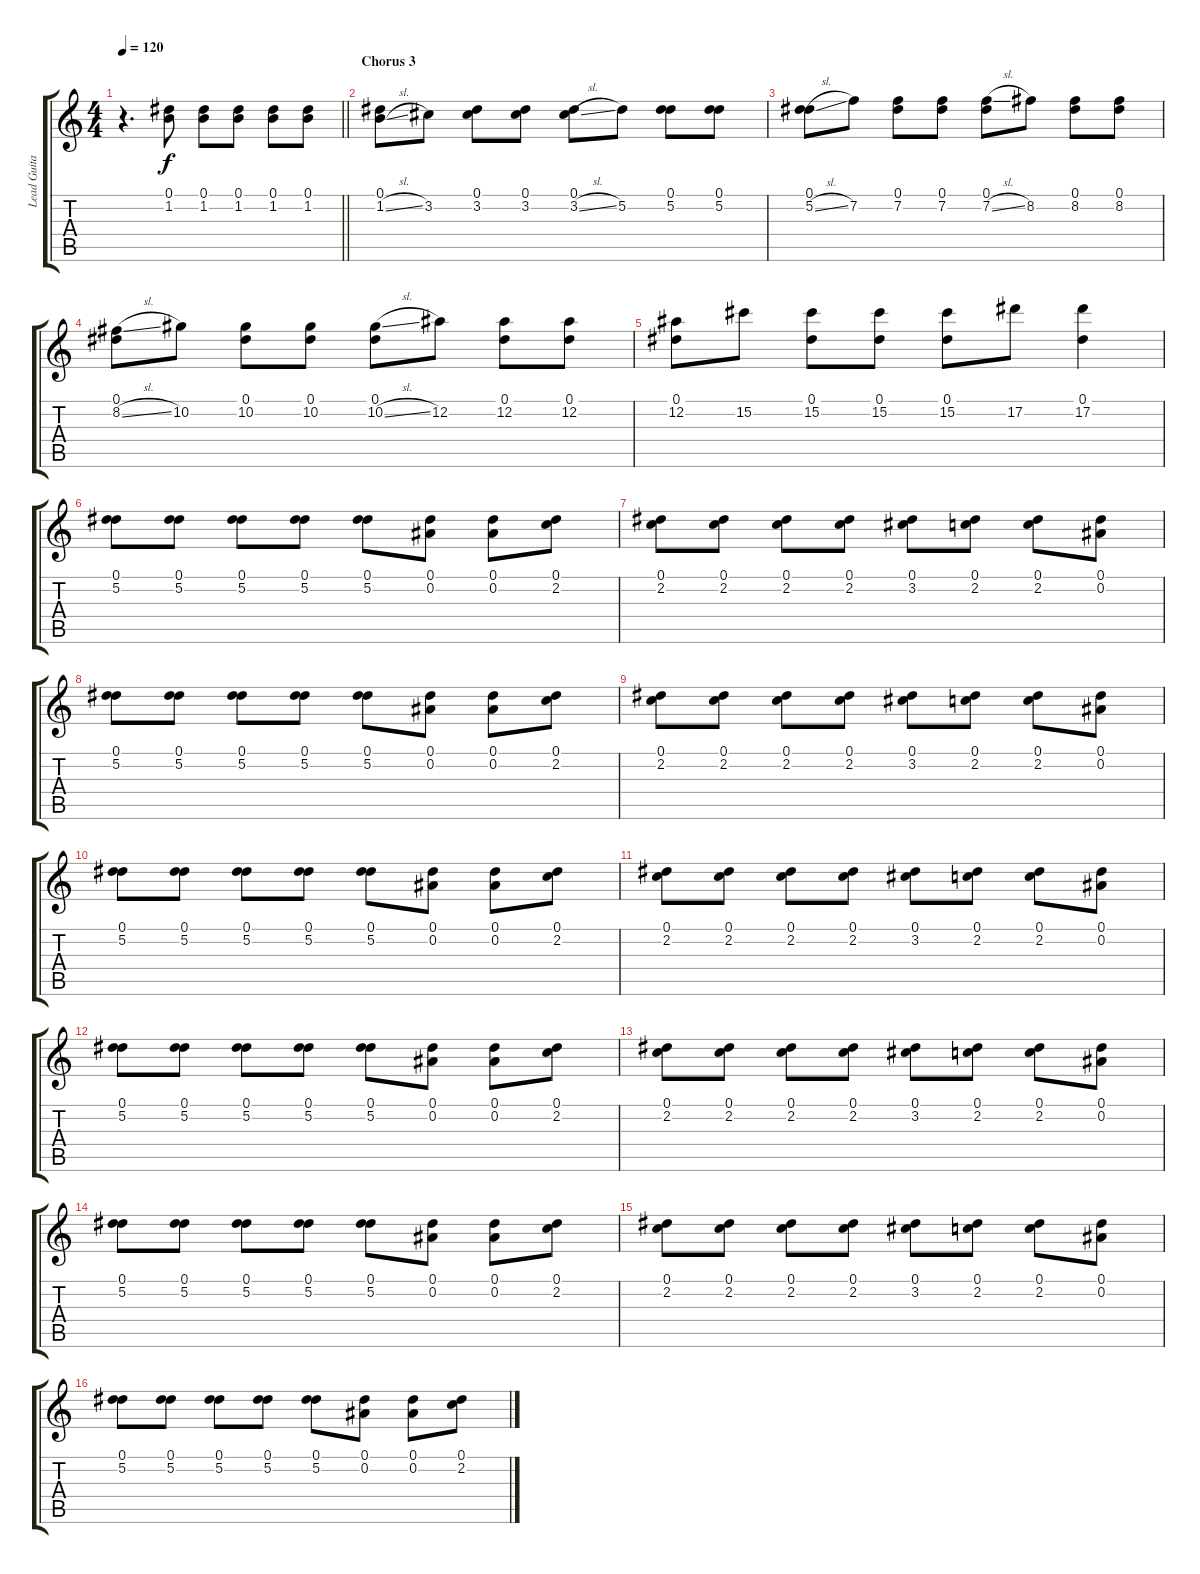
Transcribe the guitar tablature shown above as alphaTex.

\track ("Lead Guitar" "Lead Guita") {instrument distortionguitar}
\staff {score tabs}
\tuning (Eb4 Bb3 Gb3 Db3 Ab2 Eb2) {hide}
\ts (4 4)
\tempo 120
\clef g2
\barLineRight lightlight
\ks c
r.4{d dy f} (0.1 1.2).8 (0.1 1.2).8 (0.1 1.2).8 (0.1 1.2).8 (0.1 1.2).8 |
\section ("" "Chorus 3")
(0.1 1.2{sl}).8 3.2.8 (0.1 3.2).8 (0.1 3.2).8 (0.1 3.2{sl}).8 5.2.8 (0.1 5.2).8 (0.1 5.2).8 |
(0.1 5.2{sl}).8 7.2.8 (0.1 7.2).8 (0.1 7.2).8 (0.1 7.2{sl}).8 8.2.8 (0.1 8.2).8 (0.1 8.2).8 |
(0.1 8.2{sl}).8 10.2.8 (0.1 10.2).8 (0.1 10.2).8 (0.1 10.2{sl}).8 12.2.8 (0.1 12.2).8 (0.1 12.2).8 |
(0.1 12.2).8 15.2.8 (0.1 15.2).8 (0.1 15.2).8 (0.1 15.2).8 17.2.8 (0.1 17.2).4 |
(0.1 5.2).8 (0.1 5.2).8 (0.1 5.2).8 (0.1 5.2).8 (0.1 5.2).8 (0.1 0.2).8 (0.1 0.2).8 (0.1 2.2).8 |
(0.1 2.2).8 (0.1 2.2).8 (0.1 2.2).8 (0.1 2.2).8 (0.1 3.2).8 (0.1 2.2).8 (0.1 2.2).8 (0.1 0.2).8 |
(0.1 5.2).8 (0.1 5.2).8 (0.1 5.2).8 (0.1 5.2).8 (0.1 5.2).8 (0.1 0.2).8 (0.1 0.2).8 (0.1 2.2).8 |
(0.1 2.2).8 (0.1 2.2).8 (0.1 2.2).8 (0.1 2.2).8 (0.1 3.2).8 (0.1 2.2).8 (0.1 2.2).8 (0.1 0.2).8 |
(0.1 5.2).8 (0.1 5.2).8 (0.1 5.2).8 (0.1 5.2).8 (0.1 5.2).8 (0.1 0.2).8 (0.1 0.2).8 (0.1 2.2).8 |
(0.1 2.2).8 (0.1 2.2).8 (0.1 2.2).8 (0.1 2.2).8 (0.1 3.2).8 (0.1 2.2).8 (0.1 2.2).8 (0.1 0.2).8 |
(0.1 5.2).8 (0.1 5.2).8 (0.1 5.2).8 (0.1 5.2).8 (0.1 5.2).8 (0.1 0.2).8 (0.1 0.2).8 (0.1 2.2).8 |
(0.1 2.2).8 (0.1 2.2).8 (0.1 2.2).8 (0.1 2.2).8 (0.1 3.2).8 (0.1 2.2).8 (0.1 2.2).8 (0.1 0.2).8 |
(0.1 5.2).8 (0.1 5.2).8 (0.1 5.2).8 (0.1 5.2).8 (0.1 5.2).8 (0.1 0.2).8 (0.1 0.2).8 (0.1 2.2).8 |
(0.1 2.2).8 (0.1 2.2).8 (0.1 2.2).8 (0.1 2.2).8 (0.1 3.2).8 (0.1 2.2).8 (0.1 2.2).8 (0.1 0.2).8 |
(0.1 5.2).8 (0.1 5.2).8 (0.1 5.2).8 (0.1 5.2).8 (0.1 5.2).8 (0.1 0.2).8 (0.1 0.2).8 (0.1 2.2).8
